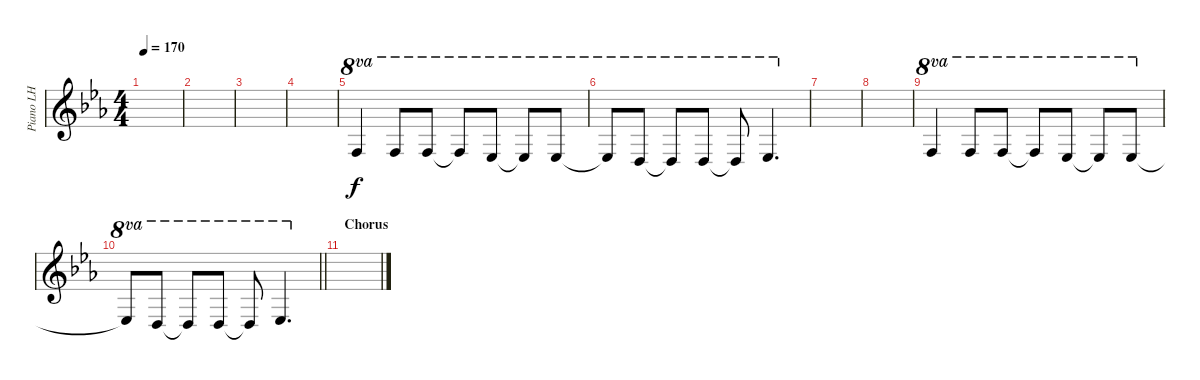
\track ("Piano LH" "Piano LH") {instrument acousticgrandpiano}
\staff {score}
\tuning (E4 B3 G3 D3 A2 E2) {hide}
\ts (4 4)
\tempo 170
\clef g2
\ks eb
|
|
|
|
1.1.4{ot 8va} 1.1.8{ot 8va} 1.1.8{ot 8va} 1.1{t}.8{ot 8va} 4.2.8{ot 8va} 4.2{t}.8{ot 8va} 4.2.8{ot 8va} |
4.2{t}.8{ot 8va} 3.2.8{ot 8va} 3.2{t}.8{ot 8va} 3.2.8{ot 8va} 3.2{t}.8{ot 8va} 4.2.4{d ot 8va} |
|
|
1.1.4{ot 8va} 1.1.8{ot 8va} 1.1.8{ot 8va} 1.1{t}.8{ot 8va} 4.2.8{ot 8va} 4.2{t}.8{ot 8va} 4.2.8{ot 8va} |
\barLineRight lightlight
4.2{t}.8{ot 8va} 3.2.8{ot 8va} 3.2{t}.8{ot 8va} 3.2.8{ot 8va} 3.2{t}.8{ot 8va} 4.2.4{d ot 8va} |
\section ("" "Chorus")
